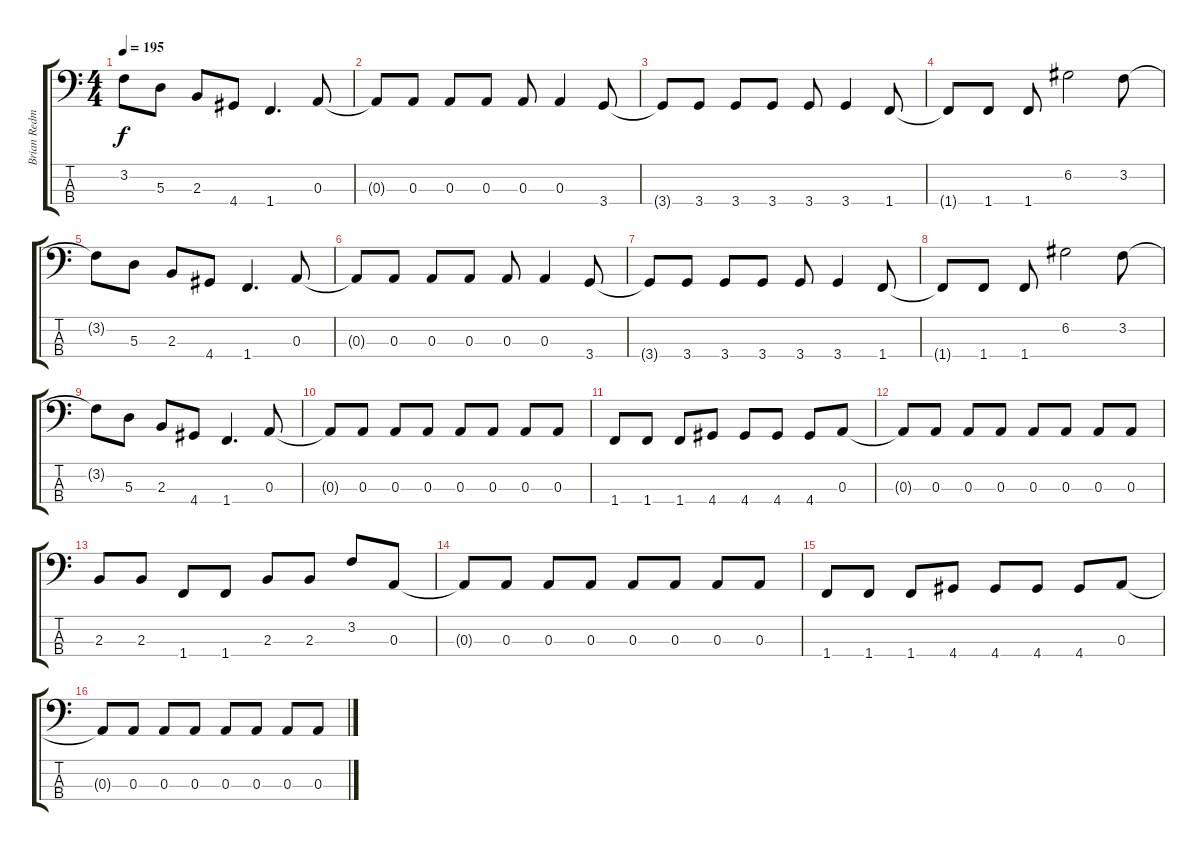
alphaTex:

\track ("Brian Redman" "Brian Redm") {instrument electricbassfinger}
\staff {score tabs}
\tuning (G2 D2 A1 E1) {hide}
\ts (4 4)
\tempo 195
\clef f4
\ks c
3.2{t}.8{dy f} 5.3.8 2.3.8 4.4.8 1.4.4{d} 0.3.8 |
0.3{t}.8 0.3.8 0.3.8 0.3.8 0.3.8 0.3.4 3.4.8 |
3.4{t}.8 3.4.8 3.4.8 3.4.8 3.4.8 3.4.4 1.4.8 |
1.4{t}.8 1.4.8 1.4.8 6.2.2 3.2.8 |
3.2{t}.8 5.3.8 2.3.8 4.4.8 1.4.4{d} 0.3.8 |
0.3{t}.8 0.3.8 0.3.8 0.3.8 0.3.8 0.3.4 3.4.8 |
3.4{t}.8 3.4.8 3.4.8 3.4.8 3.4.8 3.4.4 1.4.8 |
1.4{t}.8 1.4.8 1.4.8 6.2.2 3.2.8 |
3.2{t}.8 5.3.8 2.3.8 4.4.8 1.4.4{d} 0.3.8 |
0.3{t}.8 0.3.8 0.3.8 0.3.8 0.3.8 0.3.8 0.3.8 0.3.8 |
1.4.8 1.4.8 1.4.8 4.4.8 4.4.8 4.4.8 4.4.8 0.3.8 |
0.3{t}.8 0.3.8 0.3.8 0.3.8 0.3.8 0.3.8 0.3.8 0.3.8 |
2.3.8 2.3.8 1.4.8 1.4.8 2.3.8 2.3.8 3.2.8 0.3.8 |
0.3{t}.8 0.3.8 0.3.8 0.3.8 0.3.8 0.3.8 0.3.8 0.3.8 |
1.4.8 1.4.8 1.4.8 4.4.8 4.4.8 4.4.8 4.4.8 0.3.8 |
0.3{t}.8 0.3.8 0.3.8 0.3.8 0.3.8 0.3.8 0.3.8 0.3.8
